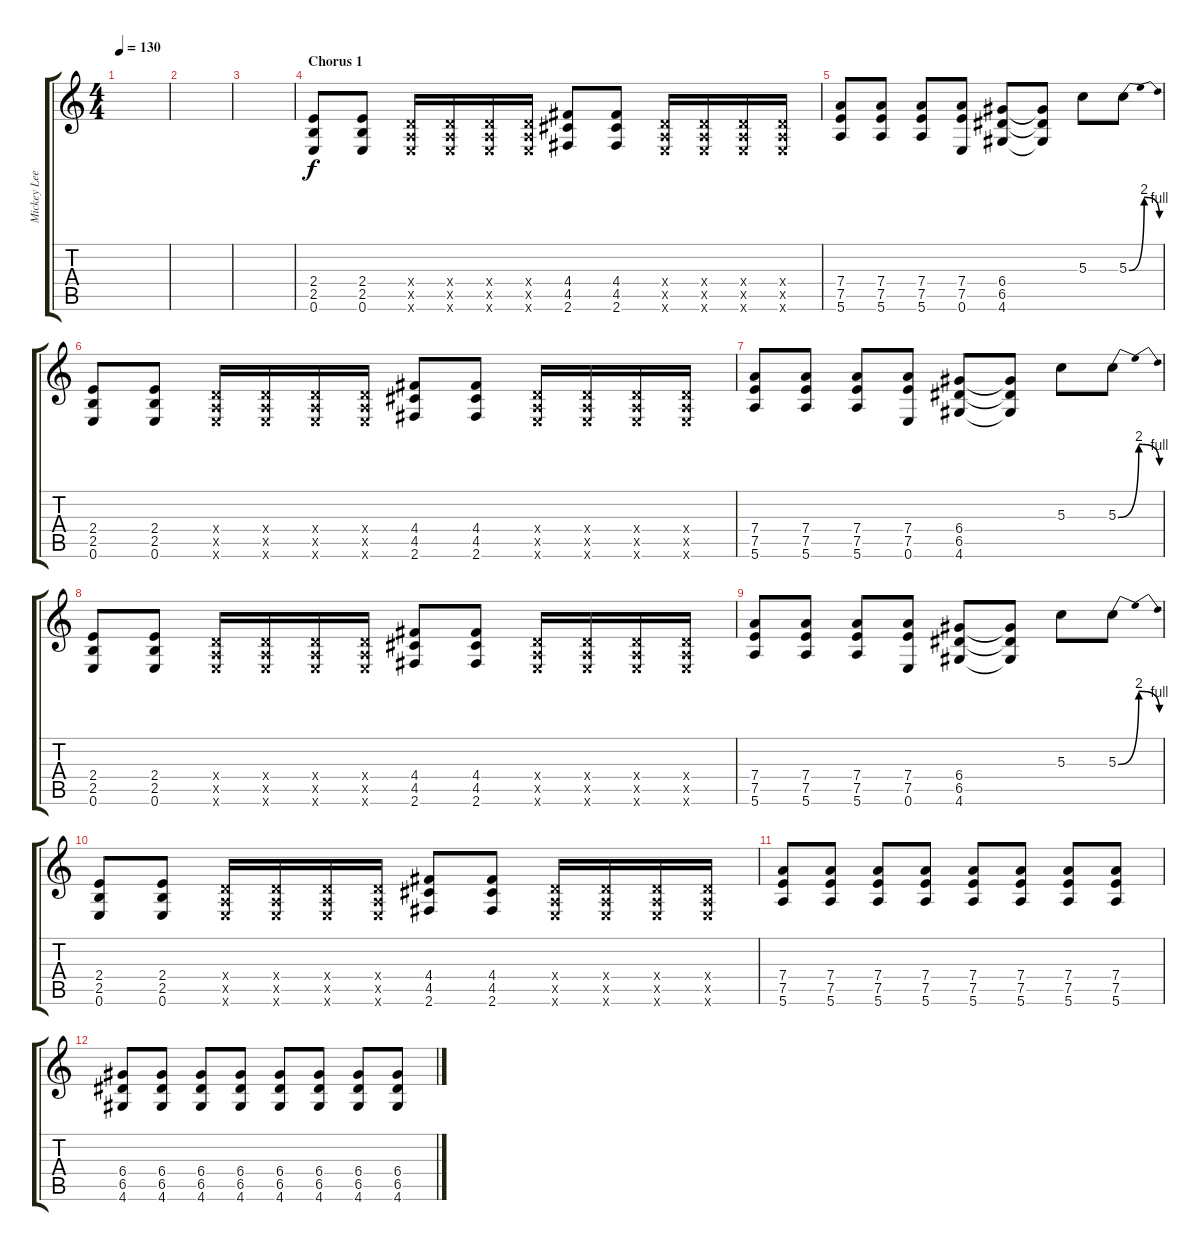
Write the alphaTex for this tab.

\track ("Mickey Lees - Chorus" "Mickey Lee") {instrument electricguitarclean}
\staff {score tabs}
\tuning (E4 B3 G3 D3 A2 E2) {hide}
\ts (4 4)
\tempo 130
\clef g2
\ks c
|
|
|
\section ("" "Chorus 1")
(2.4 2.5 0.6).8 (2.4 2.5 0.6).8 (0.4{x} 0.5{x} 0.6{x}).16 (0.4{x} 0.5{x} 0.6{x}).16 (0.4{x} 0.5{x} 0.6{x}).16 (0.4{x} 0.5{x} 0.6{x}).16 (4.4 4.5 2.6).8 (4.4 4.5 2.6).8 (0.4{x} 0.5{x} 0.6{x}).16 (0.4{x} 0.5{x} 0.6{x}).16 (0.4{x} 0.5{x} 0.6{x}).16 (0.4{x} 0.5{x} 0.6{x}).16 |
(7.4 7.5 5.6).8 (7.4 7.5 5.6).8 (7.4 7.5 5.6).8 (7.4 7.5 0.6).8 (6.4 6.5 4.6).8 (6.4{t} 6.5{t} 4.6{t}).8 5.3.8 5.3{be (bendrelease 0 0 30 8 30 8 60 4)}.8 |
(2.4 2.5 0.6).8 (2.4 2.5 0.6).8 (0.4{x} 0.5{x} 0.6{x}).16 (0.4{x} 0.5{x} 0.6{x}).16 (0.4{x} 0.5{x} 0.6{x}).16 (0.4{x} 0.5{x} 0.6{x}).16 (4.4 4.5 2.6).8 (4.4 4.5 2.6).8 (0.4{x} 0.5{x} 0.6{x}).16 (0.4{x} 0.5{x} 0.6{x}).16 (0.4{x} 0.5{x} 0.6{x}).16 (0.4{x} 0.5{x} 0.6{x}).16 |
(7.4 7.5 5.6).8 (7.4 7.5 5.6).8 (7.4 7.5 5.6).8 (7.4 7.5 0.6).8 (6.4 6.5 4.6).8 (6.4{t} 6.5{t} 4.6{t}).8 5.3.8 5.3{be (bendrelease 0 0 30 8 30 8 60 4)}.8 |
(2.4 2.5 0.6).8 (2.4 2.5 0.6).8 (0.4{x} 0.5{x} 0.6{x}).16 (0.4{x} 0.5{x} 0.6{x}).16 (0.4{x} 0.5{x} 0.6{x}).16 (0.4{x} 0.5{x} 0.6{x}).16 (4.4 4.5 2.6).8 (4.4 4.5 2.6).8 (0.4{x} 0.5{x} 0.6{x}).16 (0.4{x} 0.5{x} 0.6{x}).16 (0.4{x} 0.5{x} 0.6{x}).16 (0.4{x} 0.5{x} 0.6{x}).16 |
(7.4 7.5 5.6).8 (7.4 7.5 5.6).8 (7.4 7.5 5.6).8 (7.4 7.5 0.6).8 (6.4 6.5 4.6).8 (6.4{t} 6.5{t} 4.6{t}).8 5.3.8 5.3{be (bendrelease 0 0 30 8 30 8 60 4)}.8 |
(2.4 2.5 0.6).8 (2.4 2.5 0.6).8 (0.4{x} 0.5{x} 0.6{x}).16 (0.4{x} 0.5{x} 0.6{x}).16 (0.4{x} 0.5{x} 0.6{x}).16 (0.4{x} 0.5{x} 0.6{x}).16 (4.4 4.5 2.6).8 (4.4 4.5 2.6).8 (0.4{x} 0.5{x} 0.6{x}).16 (0.4{x} 0.5{x} 0.6{x}).16 (0.4{x} 0.5{x} 0.6{x}).16 (0.4{x} 0.5{x} 0.6{x}).16 |
(7.4 7.5 5.6).8 (7.4 7.5 5.6).8 (7.4 7.5 5.6).8 (7.4 7.5 5.6).8 (7.4 7.5 5.6).8 (7.4 7.5 5.6).8 (7.4 7.5 5.6).8 (7.4 7.5 5.6).8 |
(6.4 6.5 4.6).8 (6.4 6.5 4.6).8 (6.4 6.5 4.6).8 (6.4 6.5 4.6).8 (6.4 6.5 4.6).8 (6.4 6.5 4.6).8 (6.4 6.5 4.6).8 (6.4 6.5 4.6).8
